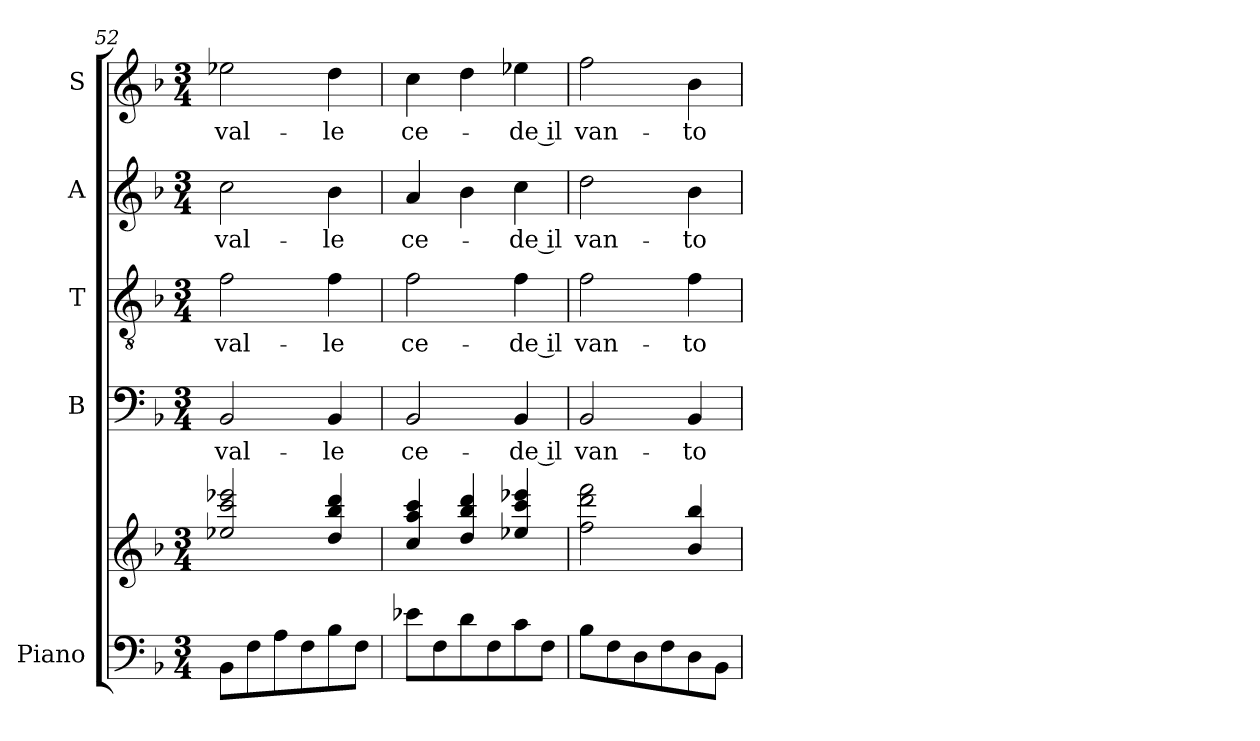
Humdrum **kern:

**kern	**kern	**kern	**text	**kern	**text	**kern	**text	**kern	**text
*part5	*part5	*part4	*part4	*part3	*part3	*part2	*part2	*part1	*part1
*staff6	*staff5	*staff4	*staff4	*staff3	*staff3	*staff2	*staff2	*staff1	*staff1
*I"Piano	*	*I"B	*	*I"T	*	*I"A	*	*I"S	*
*I'Pno	*	*I'B	*	*I'T	*	*I'A	*	*I'S	*
*clefF4	*clefG2	*clefF4	*	*clefGv2	*	*clefG2	*	*clefG2	*
*k[b-]	*k[b-]	*k[b-]	*	*k[b-]	*	*k[b-]	*	*k[b-]	*
*M3/4	*M3/4	*M3/4	*	*M3/4	*	*M3/4	*	*M3/4	*
=52	=52	=52	=52	=52	=52	=52	=52	=52	=52
8BB-\L	2ee-X/ 2ccc/ 2eee-X/	2BB-/	val-	2f\	val-	2cc\	val-	2ee-X\	val-
8F\	.	.	.	.	.	.	.	.	.
8A\	.	.	.	.	.	.	.	.	.
8F\	.	.	.	.	.	.	.	.	.
8B-\	4dd/ 4bb-/ 4ddd/	4BB-/	-le	4f\	-le	4b-\	-le	4dd\	-le
8F\J	.	.	.	.	.	.	.	.	.
!!LO:PB:g=z
=53	=53	=53	=53	=53	=53	=53	=53	=53	=53
8e-X\L	4cc/ 4aa/ 4ccc/	2BB-/	ce-	2f\	ce-	4a/	ce-	4cc\	ce-
8F\	.	.	.	.	.	.	.	.	.
8d\	4dd/ 4bb-/ 4ddd/	.	.	.	.	4b-\	.	4dd\	.
8F\	.	.	.	.	.	.	.	.	.
8c\	4ee-X/ 4ccc/ 4eee-X/	4BB-/	-de il	4f\	-de il	4cc\	-de il	4ee-X\	-de il
8F\J	.	.	.	.	.	.	.	.	.
=54	=54	=54	=54	=54	=54	=54	=54	=54	=54
8B-\L	2ff\ 2ddd\ 2fff\	2BB-/	van-	2f\	van-	2dd\	van-	2ff\	van-
8F\	.	.	.	.	.	.	.	.	.
8D\	.	.	.	.	.	.	.	.	.
8F\	.	.	.	.	.	.	.	.	.
8D\	4b-/ 4bb-/	4BB-/	-to	4f\	-to	4b-\	-to	4b-\	-to
8BB-\J	.	.	.	.	.	.	.	.	.
=	=	=	=	=	=	=	=	=	=
*-	*-	*-	*-	*-	*-	*-	*-	*-	*-
